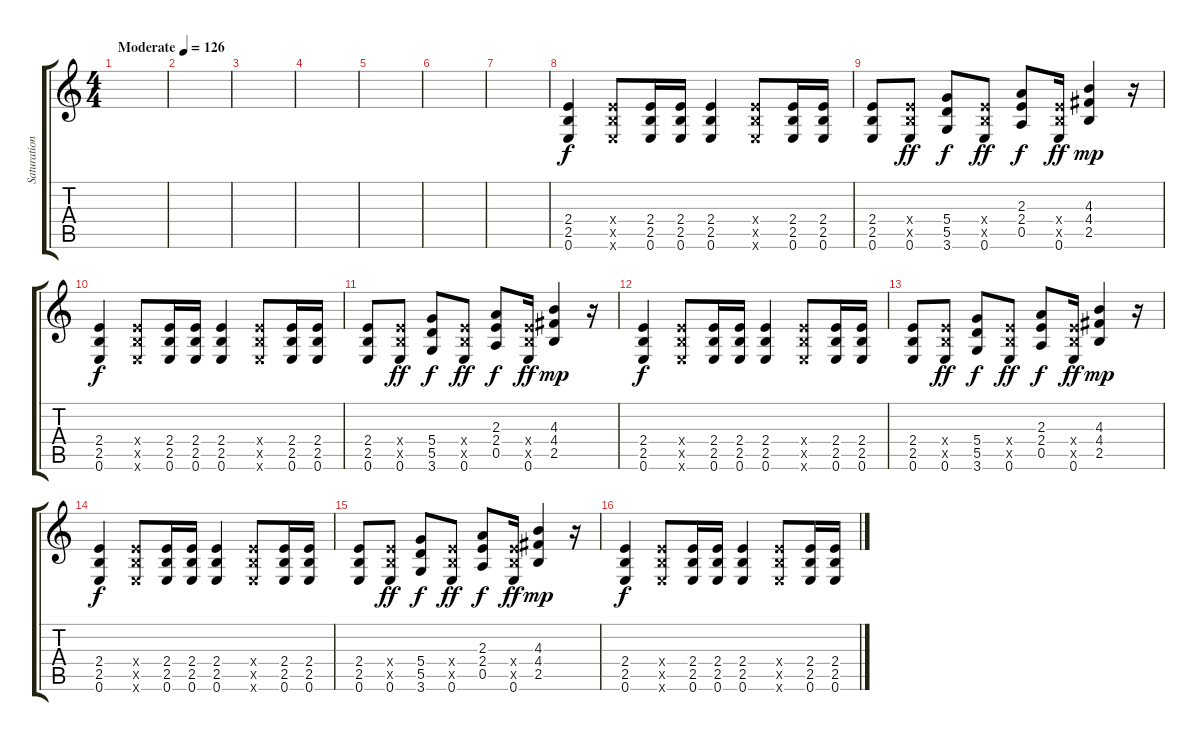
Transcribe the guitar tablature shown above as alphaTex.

\track ("Saturation basse" "Saturation") {instrument overdrivenguitar}
\staff {score tabs}
\tuning (E4 B3 G3 D3 A2 E2) {hide}
\ts (4 4)
\tempo (126 "Moderate")
\clef g2
\ks c
|
|
|
|
|
|
|
(2.4 2.5 0.6).4 (2.4{x} 2.5{x} 0.6{x}).8 (2.4 2.5 0.6).16 (2.4 2.5 0.6).16 (2.4 2.5 0.6).4 (2.4{x} 2.5{x} 0.6{x}).8 (2.4 2.5 0.6).16 (2.4 2.5 0.6).16 |
(2.4 2.5 0.6).8 (2.4{x} 2.5{x} 0.6).8{dy ff} (5.4 5.5 3.6).8{dy f} (2.4{x} 2.5{x} 0.6).8{dy ff} (2.3 2.4 0.5).8{dy f} (2.4{x} 2.5{x} 0.6).16{dy ff} (4.3 4.4 2.5).4{dy mp} r.16 |
(2.4 2.5 0.6).4{dy f} (2.4{x} 2.5{x} 0.6{x}).8 (2.4 2.5 0.6).16 (2.4 2.5 0.6).16 (2.4 2.5 0.6).4 (2.4{x} 2.5{x} 0.6{x}).8 (2.4 2.5 0.6).16 (2.4 2.5 0.6).16 |
(2.4 2.5 0.6).8 (2.4{x} 2.5{x} 0.6).8{dy ff} (5.4 5.5 3.6).8{dy f} (2.4{x} 2.5{x} 0.6).8{dy ff} (2.3 2.4 0.5).8{dy f} (2.4{x} 2.5{x} 0.6).16{dy ff} (4.3 4.4 2.5).4{dy mp} r.16 |
(2.4 2.5 0.6).4{dy f} (2.4{x} 2.5{x} 0.6{x}).8 (2.4 2.5 0.6).16 (2.4 2.5 0.6).16 (2.4 2.5 0.6).4 (2.4{x} 2.5{x} 0.6{x}).8 (2.4 2.5 0.6).16 (2.4 2.5 0.6).16 |
(2.4 2.5 0.6).8 (2.4{x} 2.5{x} 0.6).8{dy ff} (5.4 5.5 3.6).8{dy f} (2.4{x} 2.5{x} 0.6).8{dy ff} (2.3 2.4 0.5).8{dy f} (2.4{x} 2.5{x} 0.6).16{dy ff} (4.3 4.4 2.5).4{dy mp} r.16 |
(2.4 2.5 0.6).4{dy f} (2.4{x} 2.5{x} 0.6{x}).8 (2.4 2.5 0.6).16 (2.4 2.5 0.6).16 (2.4 2.5 0.6).4 (2.4{x} 2.5{x} 0.6{x}).8 (2.4 2.5 0.6).16 (2.4 2.5 0.6).16 |
(2.4 2.5 0.6).8 (2.4{x} 2.5{x} 0.6).8{dy ff} (5.4 5.5 3.6).8{dy f} (2.4{x} 2.5{x} 0.6).8{dy ff} (2.3 2.4 0.5).8{dy f} (2.4{x} 2.5{x} 0.6).16{dy ff} (4.3 4.4 2.5).4{dy mp} r.16 |
(2.4 2.5 0.6).4{dy f} (2.4{x} 2.5{x} 0.6{x}).8 (2.4 2.5 0.6).16 (2.4 2.5 0.6).16 (2.4 2.5 0.6).4 (2.4{x} 2.5{x} 0.6{x}).8 (2.4 2.5 0.6).16 (2.4 2.5 0.6).16
